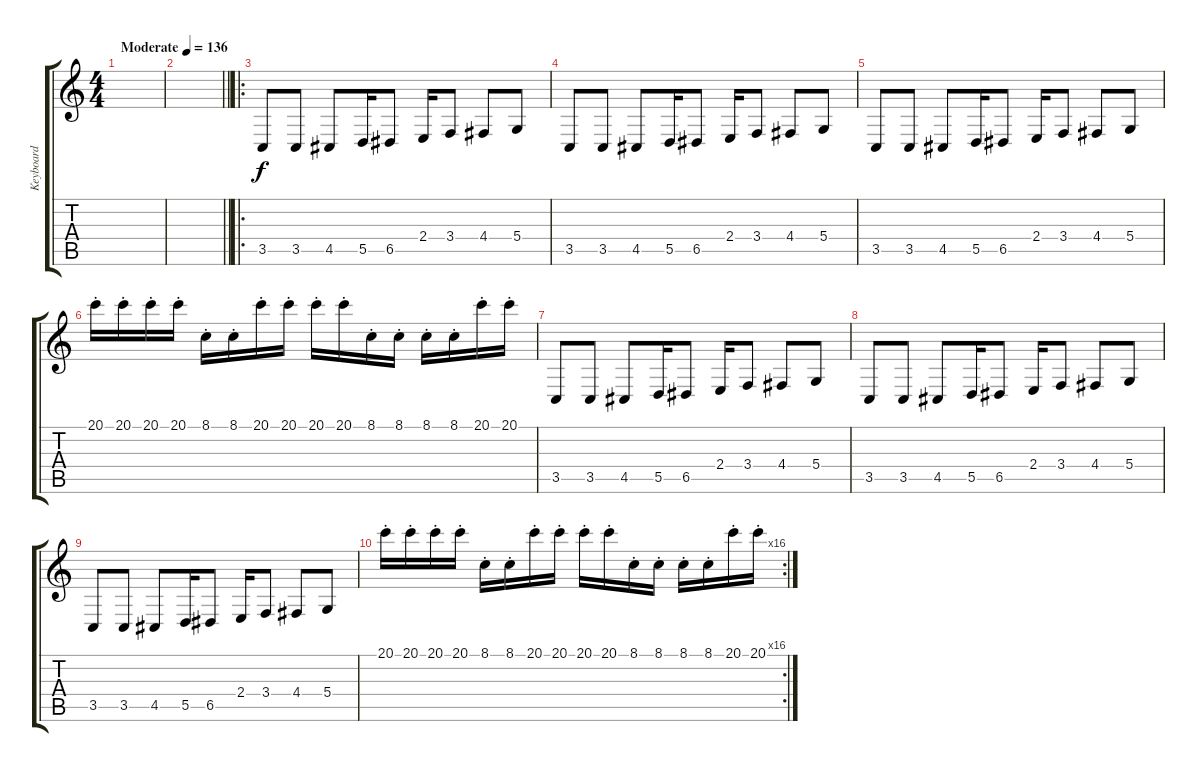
\track ("Keyboard" "Keyboard") {instrument lead2sawtooth}
\staff {score tabs}
\tuning (E4 B3 G3 D3 A2 E2) {hide}
\ts (4 4)
\tempo (136 "Moderate")
\clef g2
\ks c
|
\barLineRight lightlight
|
\ro
3.5.8 3.5.8 4.5.8 5.5.16 6.5.8 2.4.16 3.4.8 4.4.8 5.4.8 |
3.5.8 3.5.8 4.5.8 5.5.16 6.5.8 2.4.16 3.4.8 4.4.8 5.4.8 |
3.5.8 3.5.8 4.5.8 5.5.16 6.5.8 2.4.16 3.4.8 4.4.8 5.4.8 |
20.1{st}.16 20.1{st}.16 20.1{st}.16 20.1{st}.16 8.1{st}.16 8.1{st}.16 20.1{st}.16 20.1{st}.16 20.1{st}.16 20.1{st}.16 8.1{st}.16 8.1{st}.16 8.1{st}.16 8.1{st}.16 20.1{st}.16 20.1{st}.16 |
3.5.8 3.5.8 4.5.8 5.5.16 6.5.8 2.4.16 3.4.8 4.4.8 5.4.8 |
3.5.8 3.5.8 4.5.8 5.5.16 6.5.8 2.4.16 3.4.8 4.4.8 5.4.8 |
3.5.8 3.5.8 4.5.8 5.5.16 6.5.8 2.4.16 3.4.8 4.4.8 5.4.8 |
\rc 16
20.1{st}.16 20.1{st}.16 20.1{st}.16 20.1{st}.16 8.1{st}.16 8.1{st}.16 20.1{st}.16 20.1{st}.16 20.1{st}.16 20.1{st}.16 8.1{st}.16 8.1{st}.16 8.1{st}.16 8.1{st}.16 20.1{st}.16 20.1{st}.16
